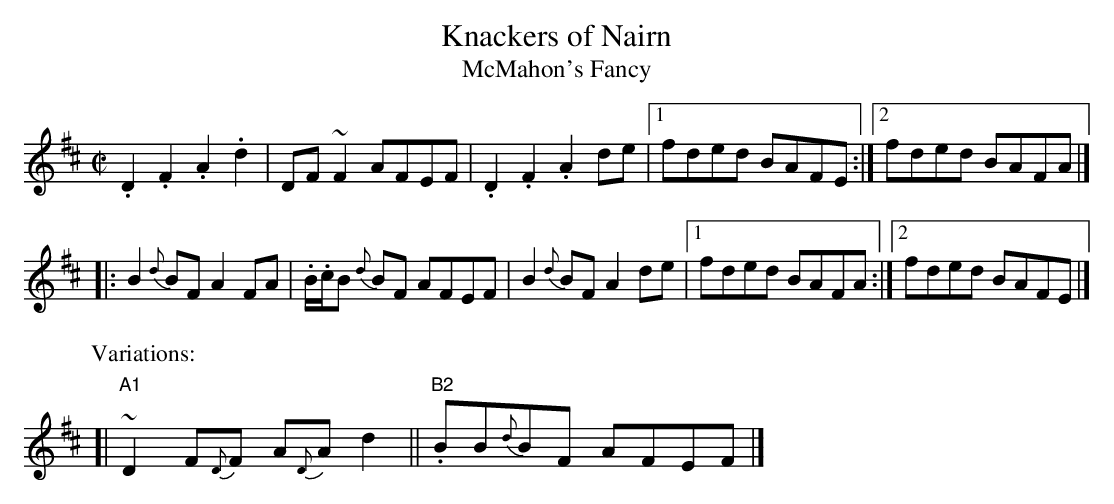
X:1
T: Knackers of Nairn
T: McMahon's Fancy %TheSession
M: C|
L: 1/8
K: D
.D2.F2 .A2.d2|DF~F2 AFEF|.D2.F2 .A2de|1fded BAFE:|2 fded BAFA|]
|:B2{d}BF A2FA|.B/.c/B {d}BF AFEF|B2{d}BF A2de|1 fded BAFA:|2 fded BAFE|]
P:Variations:
[|"A1"~D2F{D}F A{D}Ad2||"B2".BB{d}BF AFEF|]
